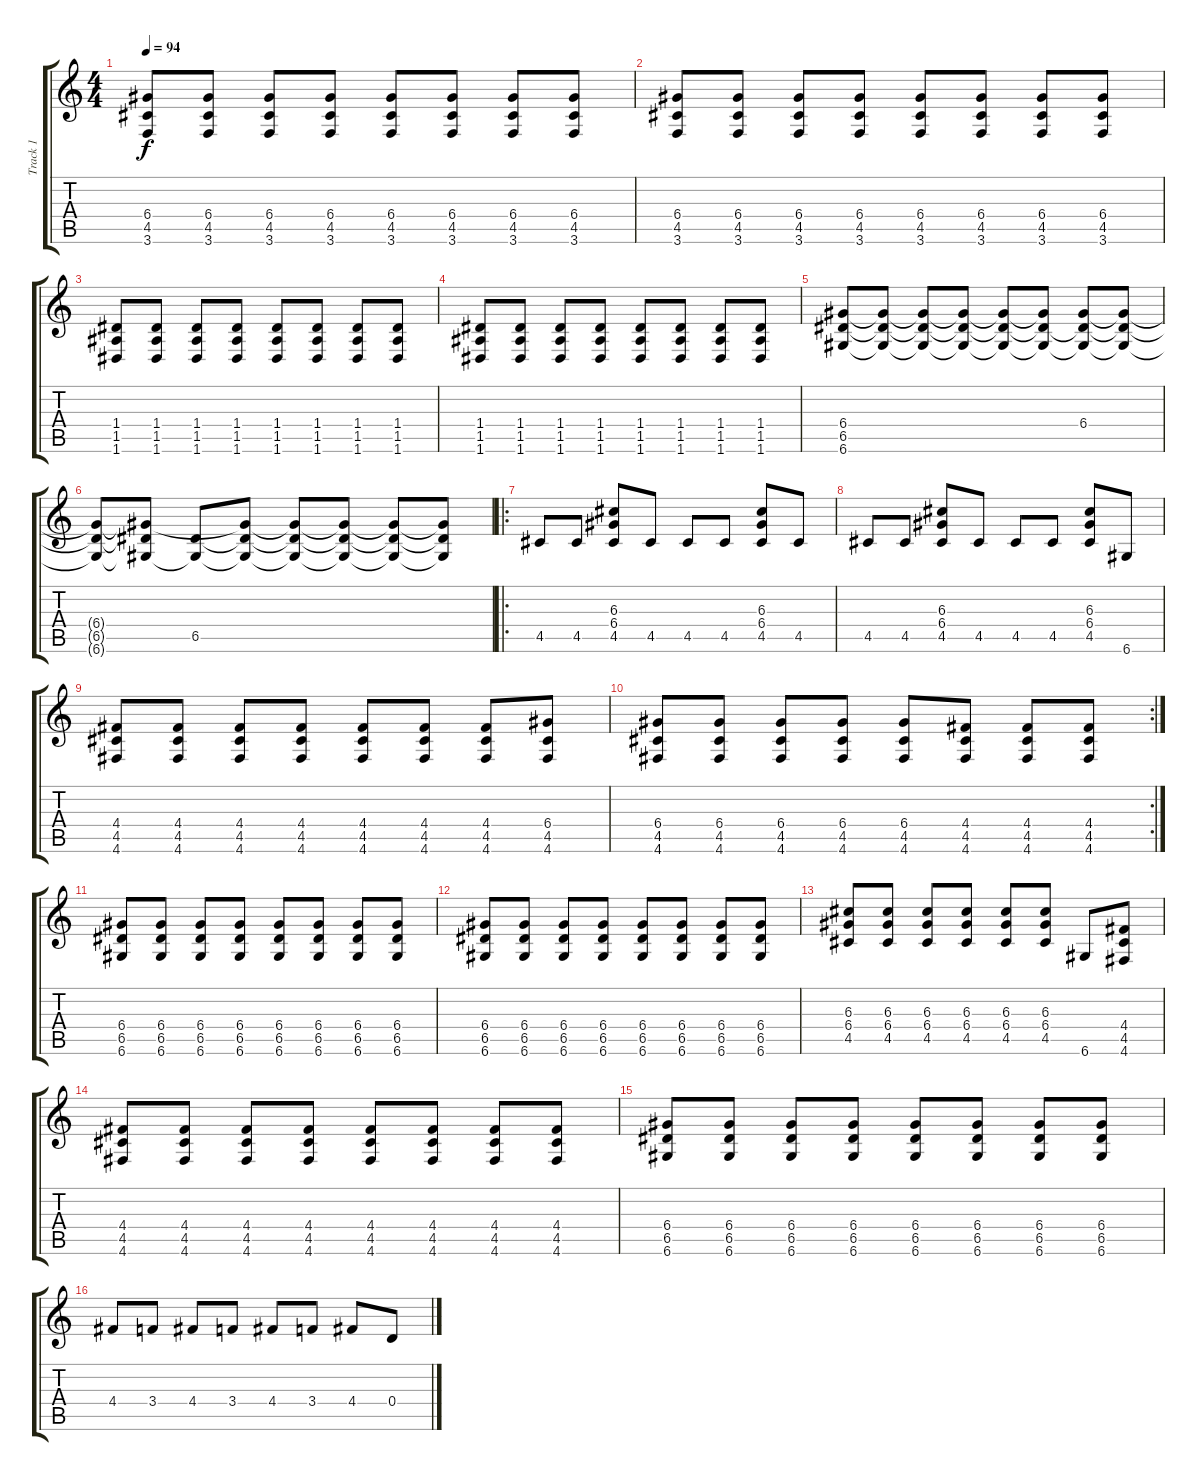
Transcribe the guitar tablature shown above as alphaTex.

\track ("Track 1" "Track 1") {instrument acousticguitarnylon}
\staff {score tabs}
\tuning (E4 B3 G3 D3 A2 D2) {hide}
\ts (4 4)
\tempo 94
\clef g2
\ks c
(6.4 4.5 3.6).8{dy f} (6.4 4.5 3.6).8 (6.4 4.5 3.6).8 (6.4 4.5 3.6).8 (6.4 4.5 3.6).8 (6.4 4.5 3.6).8 (6.4 4.5 3.6).8 (6.4 4.5 3.6).8 |
(6.4 4.5 3.6).8 (6.4 4.5 3.6).8 (6.4 4.5 3.6).8 (6.4 4.5 3.6).8 (6.4 4.5 3.6).8 (6.4 4.5 3.6).8 (6.4 4.5 3.6).8 (6.4 4.5 3.6).8 |
(1.4 1.5 1.6).8 (1.4 1.5 1.6).8 (1.4 1.5 1.6).8 (1.4 1.5 1.6).8 (1.4 1.5 1.6).8 (1.4 1.5 1.6).8 (1.4 1.5 1.6).8 (1.4 1.5 1.6).8 |
(1.4 1.5 1.6).8 (1.4 1.5 1.6).8 (1.4 1.5 1.6).8 (1.4 1.5 1.6).8 (1.4 1.5 1.6).8 (1.4 1.5 1.6).8 (1.4 1.5 1.6).8 (1.4 1.5 1.6).8 |
(6.4 6.5 6.6).8 (6.4{t} 6.5{t} 6.6{t}).8 (6.4{t} 6.5{t} 6.6{t}).8 (6.4{t} 6.5{t} 6.6{t}).8 (6.4{t} 6.5{t} 6.6{t}).8 (6.4{t} 6.5{t} 6.6{t}).8 (6.4 6.5{t} 6.6{t}).8 (6.4{t} 6.5{t} 6.6{t}).8 |
(6.4{t} 6.5{t} 6.6{t}).8 (6.4{t} 6.5{t} 6.6{t}).8 (6.5 6.6{t}).8 (6.4{t} 6.5{t} 6.6{t}).8 (6.4{t} 6.5{t} 6.6{t}).8 (6.4{t} 6.5{t} 6.6{t}).8 (6.4{t} 6.5{t} 6.6{t}).8 (6.4{t} 6.5{t} 6.6{t}).8 |
\ro
4.5.8 4.5.8 (6.3 6.4 4.5).8 4.5.8 4.5.8 4.5.8 (6.3 6.4 4.5).8 4.5.8 |
4.5.8 4.5.8 (6.3 6.4 4.5).8 4.5.8 4.5.8 4.5.8 (6.3 6.4 4.5).8 6.6.8 |
(4.4 4.5 4.6).8 (4.4 4.5 4.6).8 (4.4 4.5 4.6).8 (4.4 4.5 4.6).8 (4.4 4.5 4.6).8 (4.4 4.5 4.6).8 (4.4 4.5 4.6).8 (6.4 4.5 4.6).8 |
\rc 2
(6.4 4.5 4.6).8 (6.4 4.5 4.6).8 (6.4 4.5 4.6).8 (6.4 4.5 4.6).8 (6.4 4.5 4.6).8 (4.4 4.5 4.6).8 (4.4 4.5 4.6).8 (4.4 4.5 4.6).8 |
(6.4 6.5 6.6).8 (6.4 6.5 6.6).8 (6.4 6.5 6.6).8 (6.4 6.5 6.6).8 (6.4 6.5 6.6).8 (6.4 6.5 6.6).8 (6.4 6.5 6.6).8 (6.4 6.5 6.6).8 |
(6.4 6.5 6.6).8 (6.4 6.5 6.6).8 (6.4 6.5 6.6).8 (6.4 6.5 6.6).8 (6.4 6.5 6.6).8 (6.4 6.5 6.6).8 (6.4 6.5 6.6).8 (6.4 6.5 6.6).8 |
(6.3 6.4 4.5).8 (6.3 6.4 4.5).8 (6.3 6.4 4.5).8 (6.3 6.4 4.5).8 (6.3 6.4 4.5).8 (6.3 6.4 4.5).8 6.6.8 (4.4 4.5 4.6).8 |
(4.4 4.5 4.6).8 (4.4 4.5 4.6).8 (4.4 4.5 4.6).8 (4.4 4.5 4.6).8 (4.4 4.5 4.6).8 (4.4 4.5 4.6).8 (4.4 4.5 4.6).8 (4.4 4.5 4.6).8 |
(6.4 6.5 6.6).8 (6.4 6.5 6.6).8 (6.4 6.5 6.6).8 (6.4 6.5 6.6).8 (6.4 6.5 6.6).8 (6.4 6.5 6.6).8 (6.4 6.5 6.6).8 (6.4 6.5 6.6).8 |
4.4.8 3.4.8 4.4.8 3.4.8 4.4.8 3.4.8 4.4.8 0.4.8
